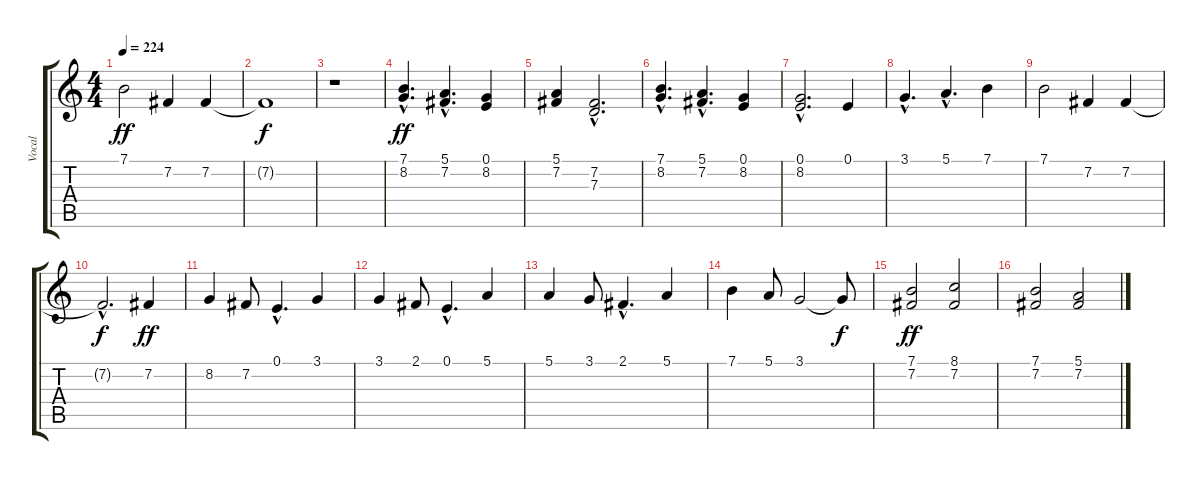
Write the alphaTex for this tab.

\track ("Vocal" "Vocal") {instrument synthbrass1}
\staff {score tabs}
\tuning (E4 B3 G3 D3 A2 E2) {hide}
\ts (4 4)
\tempo 224
\clef g2
\ks c
7.1.2{dy ff} 7.2.4 7.2.4 |
7.2{t}.1{dy f} |
r.1 |
(7.1{hac} 8.2{hac}).4{d dy ff} (5.1{hac} 7.2{hac}).4{d} (0.1 8.2).4 |
(5.1 7.2).4 (7.2{hac} 7.3{hac}).2{d} |
(7.1{hac} 8.2{hac}).4{d} (5.1{hac} 7.2{hac}).4{d} (0.1 8.2).4 |
(0.1{hac} 8.2{hac}).2{d} 0.1.4 |
3.1{hac}.4{d} 5.1{hac}.4{d} 7.1.4 |
7.1.2 7.2.4 7.2.4 |
7.2{hac t}.2{d dy f} 7.2.4{dy ff} |
8.2.4 7.2.8 0.1{hac}.4{d} 3.1.4 |
3.1.4 2.1.8 0.1{hac}.4{d} 5.1.4 |
5.1.4 3.1.8 2.1{hac}.4{d} 5.1.4 |
7.1.4 5.1.8 3.1.2 3.1{t}.8{dy f} |
(7.1 7.2).2{dy ff} (8.1 7.2).2 |
(7.1 7.2).2 (5.1 7.2).2
